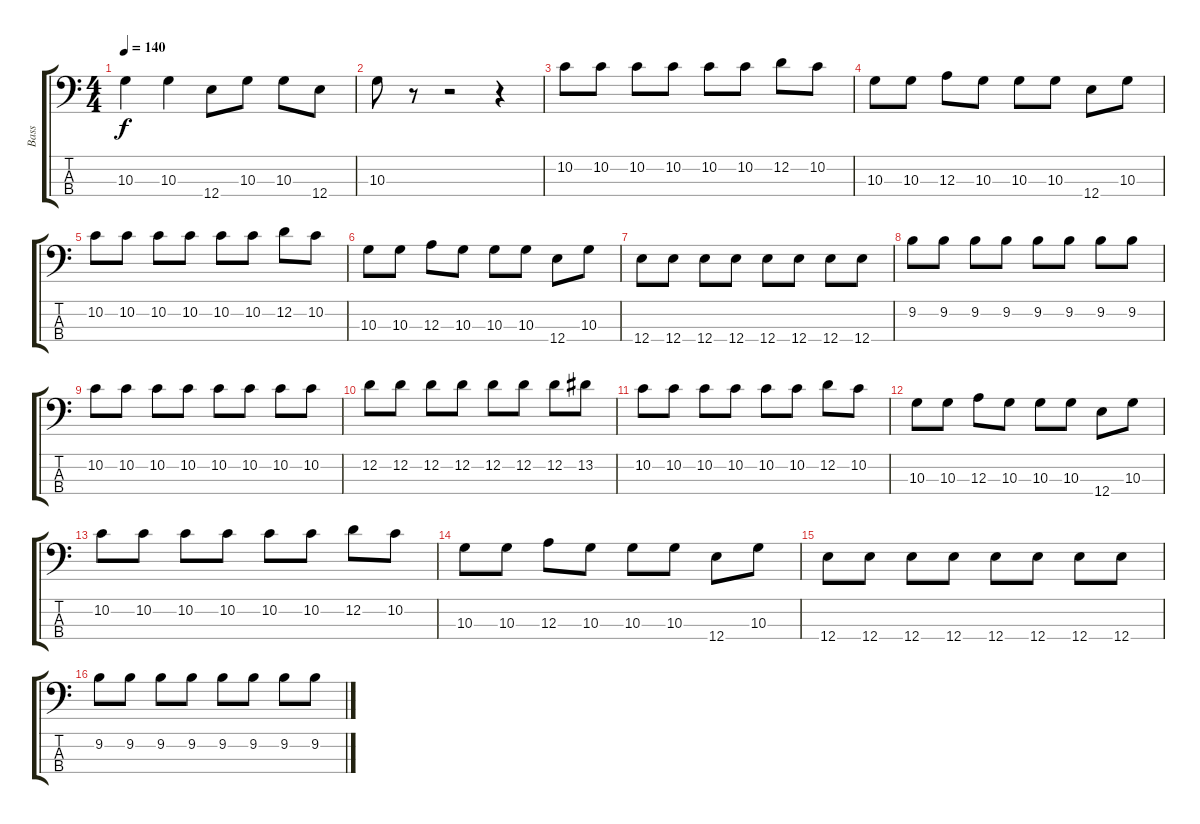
\track ("Bass" "Bass") {instrument electricbasspick}
\staff {score tabs}
\tuning (G2 D2 A1 E1) {hide}
\ts (4 4)
\tempo 140
\clef f4
\ks c
10.3.4{dy f} 10.3.4 12.4.8 10.3.8 10.3.8 12.4.8 |
10.3.8 r.8 r.2 r.4 |
10.2.8 10.2.8 10.2.8 10.2.8 10.2.8 10.2.8 12.2.8 10.2.8 |
10.3.8 10.3.8 12.3.8 10.3.8 10.3.8 10.3.8 12.4.8 10.3.8 |
10.2.8 10.2.8 10.2.8 10.2.8 10.2.8 10.2.8 12.2.8 10.2.8 |
10.3.8 10.3.8 12.3.8 10.3.8 10.3.8 10.3.8 12.4.8 10.3.8 |
12.4.8 12.4.8 12.4.8 12.4.8 12.4.8 12.4.8 12.4.8 12.4.8 |
9.2.8 9.2.8 9.2.8 9.2.8 9.2.8 9.2.8 9.2.8 9.2.8 |
10.2.8 10.2.8 10.2.8 10.2.8 10.2.8 10.2.8 10.2.8 10.2.8 |
12.2.8 12.2.8 12.2.8 12.2.8 12.2.8 12.2.8 12.2.8 13.2.8 |
10.2.8 10.2.8 10.2.8 10.2.8 10.2.8 10.2.8 12.2.8 10.2.8 |
10.3.8 10.3.8 12.3.8 10.3.8 10.3.8 10.3.8 12.4.8 10.3.8 |
10.2.8 10.2.8 10.2.8 10.2.8 10.2.8 10.2.8 12.2.8 10.2.8 |
10.3.8 10.3.8 12.3.8 10.3.8 10.3.8 10.3.8 12.4.8 10.3.8 |
12.4.8 12.4.8 12.4.8 12.4.8 12.4.8 12.4.8 12.4.8 12.4.8 |
9.2.8 9.2.8 9.2.8 9.2.8 9.2.8 9.2.8 9.2.8 9.2.8
